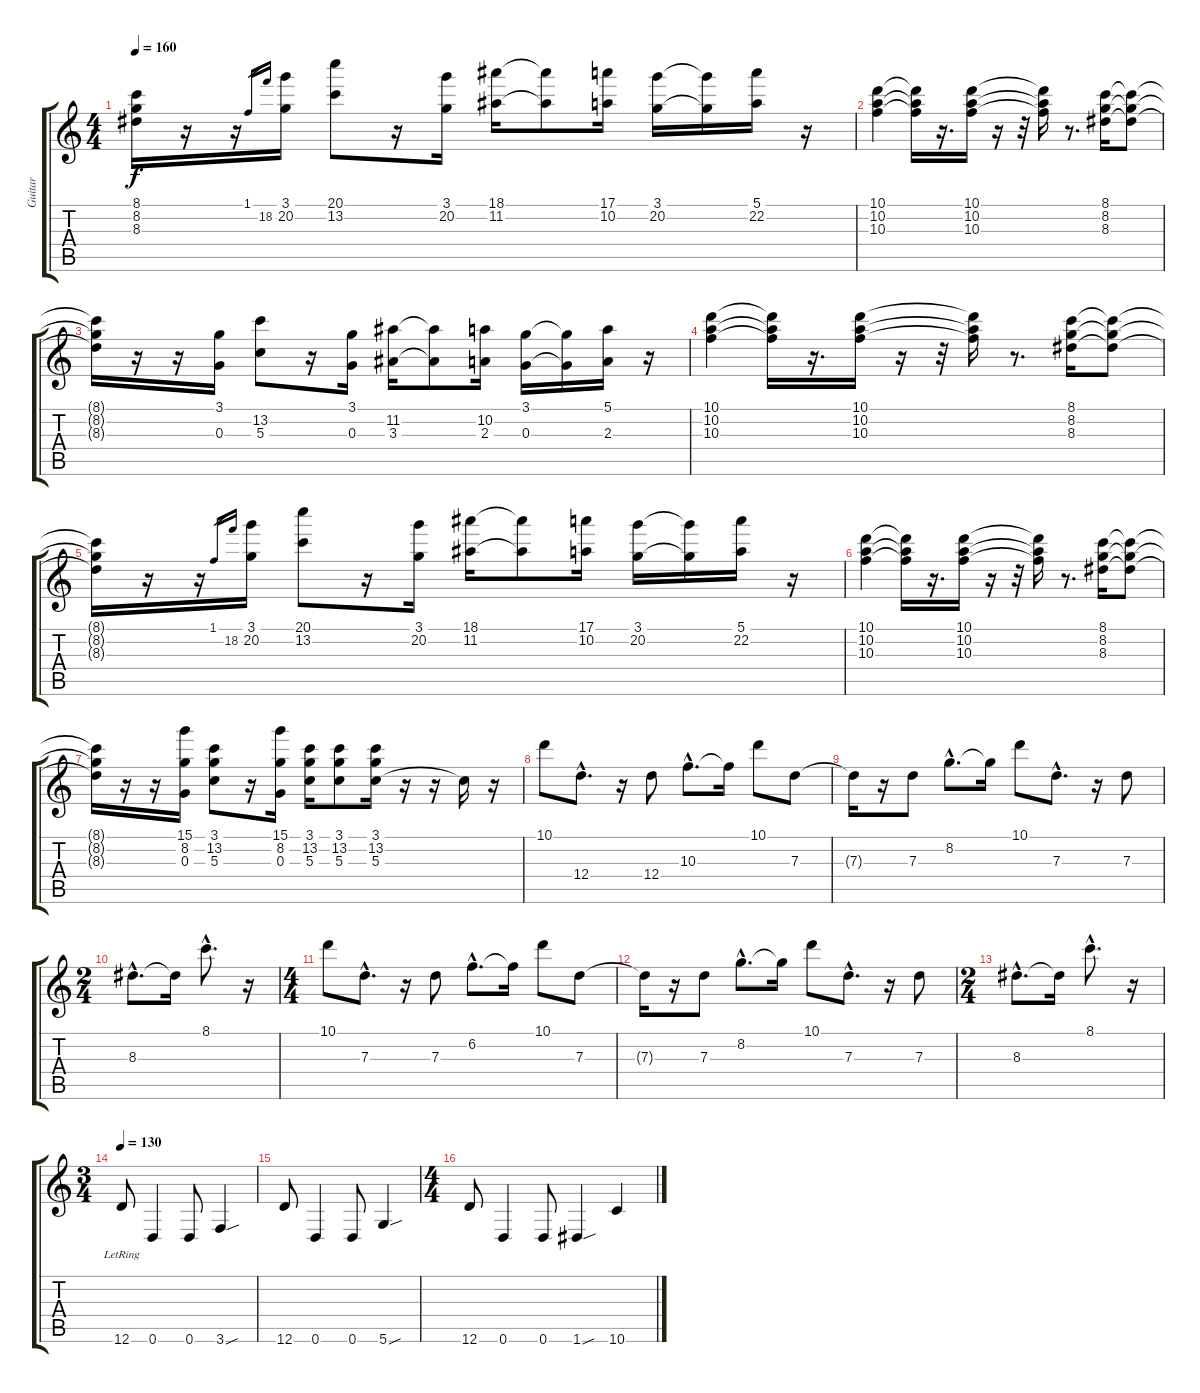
\track ("Guitar" "Guitar") {instrument distortionguitar}
\staff {score tabs}
\tuning (E4 B3 G3 D3 A2 D2) {hide}
\ts (4 4)
\tempo 160
\clef g2
\ks c
(8.1{t} 8.2{t} 8.3{t}).16{dy f} r.16 r.16 1.1.16{gr} 18.2.16{gr} (3.1 20.2).16 (20.1 13.2).8 r.16 (3.1 20.2).16 (18.1 11.2).16 (18.1{t} 11.2{t}).8 (17.1 10.2).16 (3.1 20.2).16 (3.1{t} 20.2{t}).16 (5.1 22.2).16 r.16 |
(10.1 10.2 10.3).4 (10.1{t} 10.2{t} 10.3{t}).16 r.16{d} (10.1 10.2 10.3).16 r.16 r.32 (10.1{t} 10.2{t} 10.3{t}).16 r.8{d} (8.1 8.2 8.3).16 (8.1{t} 8.2{t} 8.3{t}).8 |
(8.1{t} 8.2{t} 8.3{t}).16 r.16 r.16 (3.1 0.3).16 (13.2 5.3).8 r.16 (3.1 0.3).16 (11.2 3.3).16 (11.2{t} 3.3{t}).8 (10.2 2.3).16 (3.1 0.3).16 (3.1{t} 0.3{t}).16 (5.1 2.3).16 r.16 |
(10.1 10.2 10.3).4 (10.1{t} 10.2{t} 10.3{t}).16 r.16{d} (10.1 10.2 10.3).16 r.16 r.32 (10.1{t} 10.2{t} 10.3{t}).16 r.8{d} (8.1 8.2 8.3).16 (8.1{t} 8.2{t} 8.3{t}).8 |
(8.1{t} 8.2{t} 8.3{t}).16 r.16 r.16 1.1.16{gr} 18.2.16{gr} (3.1 20.2).16 (20.1 13.2).8 r.16 (3.1 20.2).16 (18.1 11.2).16 (18.1{t} 11.2{t}).8 (17.1 10.2).16 (3.1 20.2).16 (3.1{t} 20.2{t}).16 (5.1 22.2).16 r.16 |
(10.1 10.2 10.3).4 (10.1{t} 10.2{t} 10.3{t}).16 r.16{d} (10.1 10.2 10.3).16 r.16 r.32 (10.1{t} 10.2{t} 10.3{t}).16 r.8{d} (8.1 8.2 8.3).16 (8.1{t} 8.2{t} 8.3{t}).8 |
(8.1{t} 8.2{t} 8.3{t}).16 r.16 r.16 (15.1 8.2 0.3).16 (3.1 13.2 5.3).8 r.16 (15.1 8.2 0.3).16 (3.1 13.2 5.3).16 (3.1 13.2 5.3).8 (3.1 13.2 5.3).16 r.16 r.16 5.3{t}.16 r.16 |
10.1.8 12.4{hac}.8{d} r.16 12.4.8 10.3{hac}.8{d} 10.3{t}.16 10.1.8 7.3.8 |
7.3{t}.16 r.16 7.3.8 8.2{hac}.8{d} 8.2{t}.16 10.1.8 7.3{hac}.8{d} r.16 7.3.8 |
\ts (2 4)
8.3{hac}.8{d} 8.3{t}.16 8.1{hac}.8{d} r.16 |
\ts (4 4)
10.1.8 7.3{hac}.8{d} r.16 7.3.8 6.2{hac}.8{d} 6.2{t}.16 10.1.8 7.3.8 |
7.3{t}.16 r.16 7.3.8 8.2{hac}.8{d} 8.2{t}.16 10.1.8 7.3{hac}.8{d} r.16 7.3.8 |
\ts (2 4)
8.3{hac}.8{d} 8.3{t}.16 8.1{hac}.8{d} r.16 |
\ts (3 4)
\tempo 130
12.6{lr}.8{volume 16 instrument distortionguitar} 0.6.4 0.6.8 3.6{sou}.4 |
12.6.8 0.6.4 0.6.8 5.6{sou}.4 |
\ts (4 4)
12.6.8 0.6.4 0.6.8 1.6{sou}.4 10.6.4
